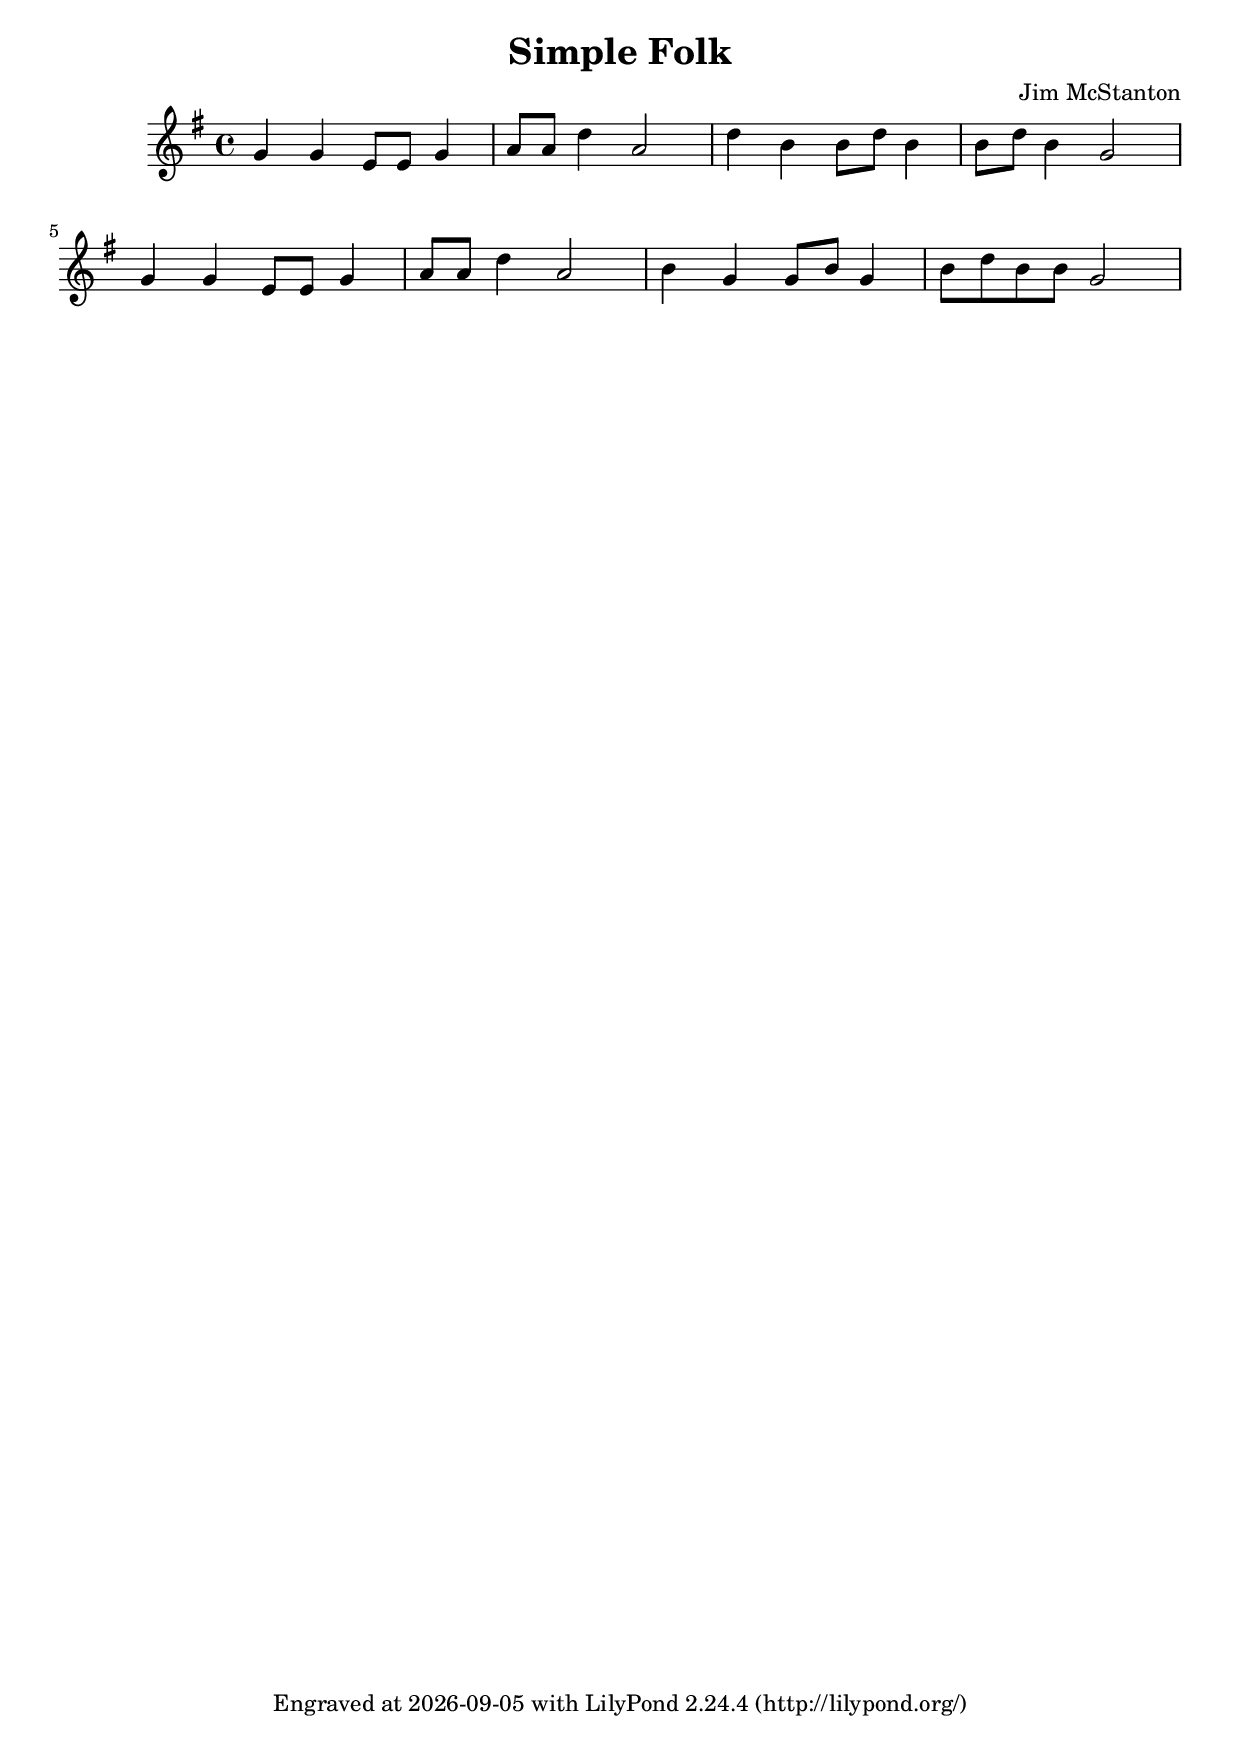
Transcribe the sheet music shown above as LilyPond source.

\version "2.20.0"
\header {
  title = "Simple Folk"
  composer = "Jim McStanton"
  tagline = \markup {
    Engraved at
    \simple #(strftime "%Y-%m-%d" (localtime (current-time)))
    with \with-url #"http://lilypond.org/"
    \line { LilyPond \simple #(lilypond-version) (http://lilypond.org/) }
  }
}

piece = \relative {
  \key g \major
  \time 4/4
  g' g e8 e g4 a8 a d4 a2
  d4 b b8 d b4    b8 d b4 g2 \break
  g4 g e8 e g4 a8 a d4 a2
  b4 g g8 b g4    b8 d b b g2
}

\score {
  \new Staff \with {
    midiInstrument = "acoustic guitar (steel)"

  }  { \clef treble \piece }
  \layout {}
  \midi {}
}